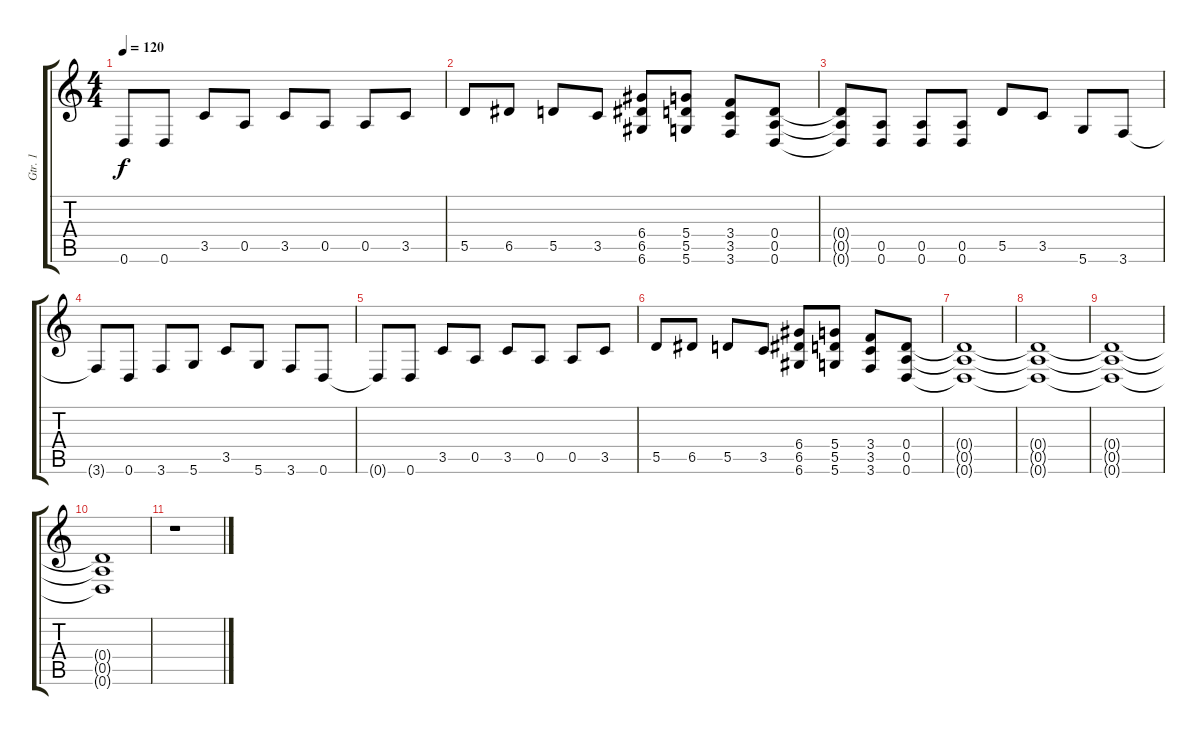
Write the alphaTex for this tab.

\track ("Gtr. 1" "Gtr. 1") {instrument overdrivenguitar}
\staff {score tabs}
\tuning (E4 B3 G3 D3 A2 D2) {hide}
\ts (4 4)
\tempo 120
\clef g2
\ks c
0.6{t}.8{dy f} 0.6.8 3.5.8 0.5.8 3.5.8 0.5.8 0.5.8 3.5.8 |
5.5.8 6.5.8 5.5.8 3.5.8 (6.4 6.5 6.6).8 (5.4 5.5 5.6).8 (3.4 3.5 3.6).8 (0.4 0.5 0.6).8 |
(0.4{t} 0.5{t} 0.6{t}).8 (0.5 0.6).8 (0.5 0.6).8 (0.5 0.6).8 5.5.8 3.5.8 5.6.8 3.6.8 |
3.6{t}.8 0.6.8 3.6.8 5.6.8 3.5.8 5.6.8 3.6.8 0.6.8 |
0.6{t}.8 0.6.8 3.5.8 0.5.8 3.5.8 0.5.8 0.5.8 3.5.8 |
5.5.8 6.5.8 5.5.8 3.5.8 (6.4 6.5 6.6).8 (5.4 5.5 5.6).8 (3.4 3.5 3.6).8 (0.4 0.5 0.6).8 |
(0.4{t} 0.5{t} 0.6{t}).1 |
(0.4{t} 0.5{t} 0.6{t}).1 |
(0.4{t} 0.5{t} 0.6{t}).1 |
(0.4{t} 0.5{t} 0.6{t}).1 |
r.1
